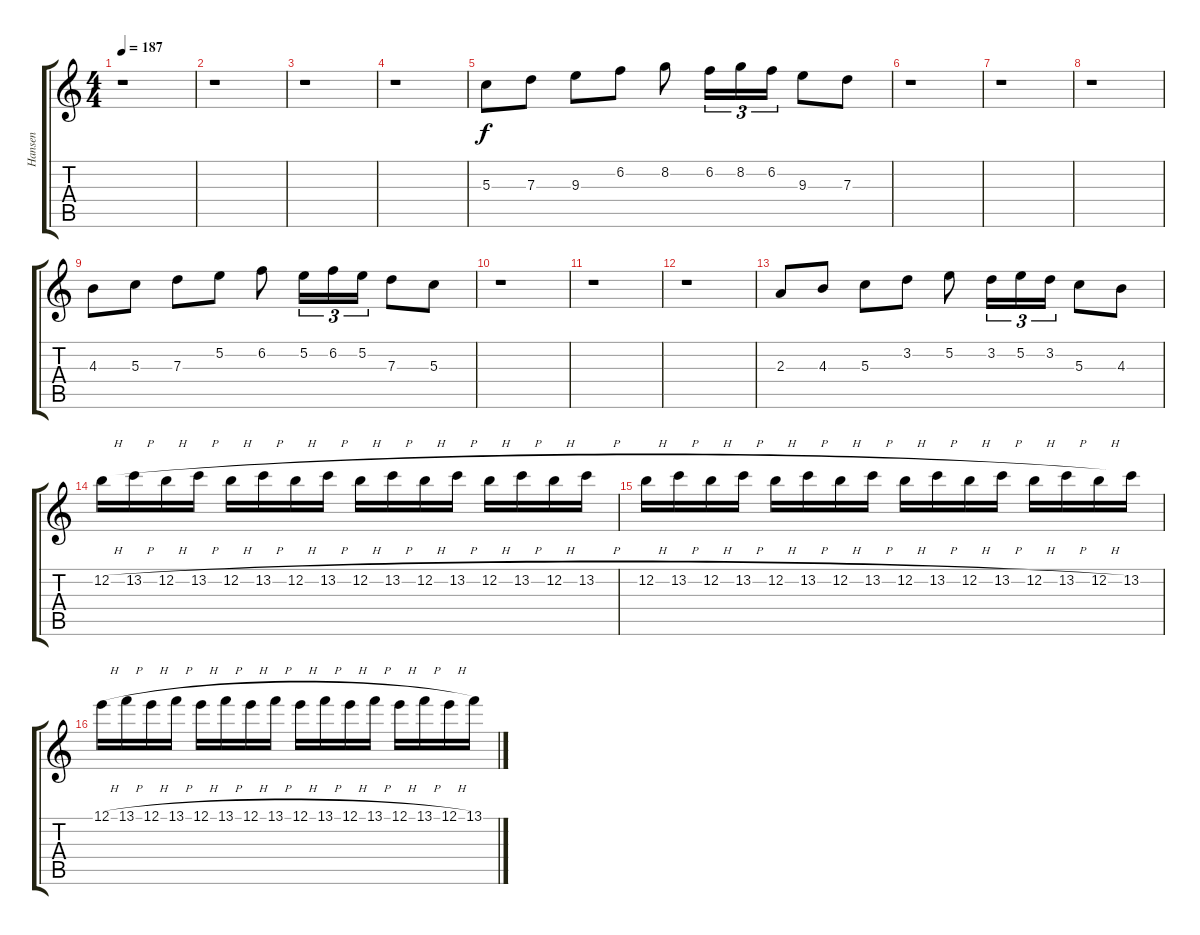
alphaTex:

\track ("Hansen" "Hansen") {instrument distortionguitar}
\staff {score tabs}
\tuning (E4 B3 G3 D3 A2 E2) {hide}
\ts (4 4)
\tempo 187
\clef g2
\ks c
r.1{dy f} |
r.1 |
r.1 |
r.1 |
5.3.8 7.3.8 9.3.8 6.2.8 8.2.8 6.2.16{tu (3 2)} 8.2.16{tu (3 2)} 6.2.16{tu (3 2)} 9.3.8 7.3.8 |
r.1 |
r.1 |
r.1 |
4.3.8 5.3.8 7.3.8 5.2.8 6.2.8 5.2.16{tu (3 2)} 6.2.16{tu (3 2)} 5.2.16{tu (3 2)} 7.3.8 5.3.8 |
r.1 |
r.1 |
r.1 |
2.3.8 4.3.8 5.3.8 3.2.8 5.2.8 3.2.16{tu (3 2)} 5.2.16{tu (3 2)} 3.2.16{tu (3 2)} 5.3.8 4.3.8 |
12.2{h}.16 13.2{h}.16 12.2{h}.16 13.2{h}.16 12.2{h}.16 13.2{h}.16 12.2{h}.16 13.2{h}.16 12.2{h}.16 13.2{h}.16 12.2{h}.16 13.2{h}.16 12.2{h}.16 13.2{h}.16 12.2{h}.16 13.2{h}.16 |
12.2{h}.16 13.2{h}.16 12.2{h}.16 13.2{h}.16 12.2{h}.16 13.2{h}.16 12.2{h}.16 13.2{h}.16 12.2{h}.16 13.2{h}.16 12.2{h}.16 13.2{h}.16 12.2{h}.16 13.2{h}.16 12.2{h}.16 13.2.16 |
12.1{h}.16 13.1{h}.16 12.1{h}.16 13.1{h}.16 12.1{h}.16 13.1{h}.16 12.1{h}.16 13.1{h}.16 12.1{h}.16 13.1{h}.16 12.1{h}.16 13.1{h}.16 12.1{h}.16 13.1{h}.16 12.1{h}.16 13.1.16
